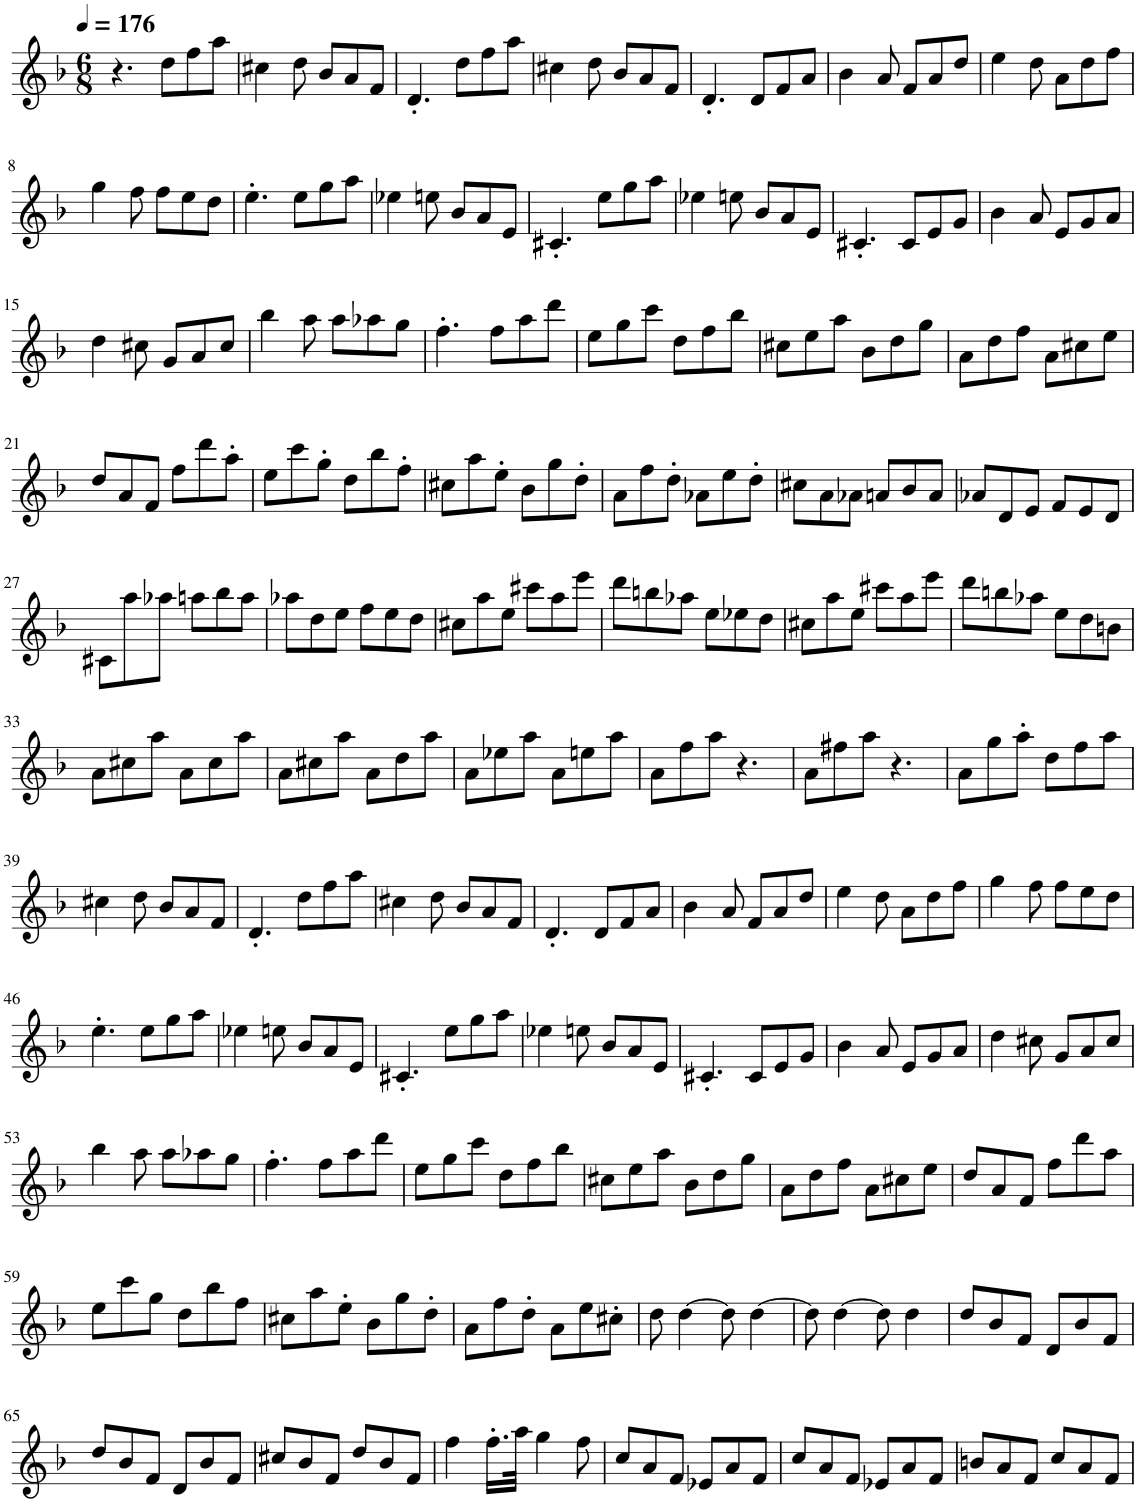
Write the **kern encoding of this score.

**kern
*part1
*staff1
*I"Piano
*I'Pno.
*clefG2
*k[b-]
*M6/8
*MM176
=1
4.r
8dd\L
8ff\
8aa\J
=2
4cc#X\
8dd\
8b-/L
8a/
8f/J
=3
4.d'/
8dd\L
8ff\
8aa\J
=4
4cc#X\
8dd\
8b-/L
8a/
8f/J
=5
4.d'/
8d/L
8f/
8a/J
=6
4b-\
8a/
8f/L
8a/
8dd/J
=7
4ee\
8dd\
8a\L
8dd\
8ff\J
!!LO:LB:g=z
=8
4gg\
8ff\
8ff\L
8ee\
8dd\J
=9
4.ee'\
8ee\L
8gg\
8aa\J
=10
4ee-X\
8een\
8b-/L
8a/
8e/J
=11
4.c#X'/
8ee\L
8gg\
8aa\J
=12
4ee-X\
8een\
8b-/L
8a/
8e/J
=13
4.c#X'/
8c#/L
8e/
8g/J
=14
4b-\
8a/
8e/L
8g/
8a/J
!!LO:LB:g=z
=15
4dd\
8cc#X\
8g/L
8a/
8cc#/J
=16
4bb-\
8aa\
8aa\L
8aa-X\
8gg\J
=17
4.ff'\
8ff\L
8aa\
8ddd\J
=18
8ee\L
8gg\
8ccc\J
8dd\L
8ff\
8bb-\J
=19
8cc#X\L
8ee\
8aa\J
8b-\L
8dd\
8gg\J
=20
8a\L
8dd\
8ff\J
8a\L
8cc#X\
8ee\J
!!LO:LB:g=z
=21
8dd/L
8a/
8f/J
8ff\L
8ddd\
8aa'\J
=22
8ee\L
8ccc\
8gg'\J
8dd\L
8bb-\
8ff'\J
=23
8cc#X\L
8aa\
8ee'\J
8b-\L
8gg\
8dd'\J
=24
8a\L
8ff\
8dd'\J
8a-X\L
8ee\
8dd'\J
=25
8cc#X\L
8a\
8a-X\J
8an/L
8b-/
8a/J
=26
8a-X/L
8d/
8e/J
8f/L
8e/
8d/J
!!LO:LB:g=z
=27
8c#X\L
8aa\
8aa-X\J
8aan\L
8bb-\
8aa\J
=28
8aa-X\L
8dd\
8ee\J
8ff\L
8ee\
8dd\J
=29
8cc#X\L
8aa\
8ee\J
8ccc#X\L
8aa\
8eee\J
=30
8ddd\L
8bbn\
8aa-X\J
8ee\L
8ee-X\
8dd\J
=31
8cc#X\L
8aa\
8ee\J
8ccc#X\L
8aa\
8eee\J
=32
8ddd\L
8bbn\
8aa-X\J
8ee\L
8dd\
8bn\J
!!LO:LB:g=z
=33
8a\L
8cc#X\
8aa\J
8a\L
8cc#\
8aa\J
=34
8a\L
8cc#X\
8aa\J
8a\L
8dd\
8aa\J
=35
8a\L
8ee-X\
8aa\J
8a\L
8een\
8aa\J
=36
8a\L
8ff\
8aa\J
4.r
=37
8a\L
8ff#X\
8aa\J
4.r
=38
8a\L
8gg\
8aa'\J
8dd\L
8ff\
8aa\J
!!LO:LB:g=z
=39
4cc#X\
8dd\
8b-/L
8a/
8f/J
=40
4.d'/
8dd\L
8ff\
8aa\J
=41
4cc#X\
8dd\
8b-/L
8a/
8f/J
=42
4.d'/
8d/L
8f/
8a/J
=43
4b-\
8a/
8f/L
8a/
8dd/J
=44
4ee\
8dd\
8a\L
8dd\
8ff\J
=45
4gg\
8ff\
8ff\L
8ee\
8dd\J
!!LO:LB:g=z
=46
4.ee'\
8ee\L
8gg\
8aa\J
=47
4ee-X\
8een\
8b-/L
8a/
8e/J
=48
4.c#X'/
8ee\L
8gg\
8aa\J
=49
4ee-X\
8een\
8b-/L
8a/
8e/J
=50
4.c#X'/
8c#/L
8e/
8g/J
=51
4b-\
8a/
8e/L
8g/
8a/J
=52
4dd\
8cc#X\
8g/L
8a/
8cc#/J
!!LO:LB:g=z
=53
4bb-\
8aa\
8aa\L
8aa-X\
8gg\J
=54
4.ff'\
8ff\L
8aa\
8ddd\J
=55
8ee\L
8gg\
8ccc\J
8dd\L
8ff\
8bb-\J
=56
8cc#X\L
8ee\
8aa\J
8b-\L
8dd\
8gg\J
=57
8a\L
8dd\
8ff\J
8a\L
8cc#X\
8ee\J
=58
8dd/L
8a/
8f/J
8ff\L
8ddd\
8aa\J
!!LO:LB:g=z
=59
8ee\L
8ccc\
8gg\J
8dd\L
8bb-\
8ff\J
=60
8cc#X\L
8aa\
8ee'\J
8b-\L
8gg\
8dd'\J
=61
8a\L
8ff\
8dd'\J
8a\L
8ee\
8cc#X'\J
=62
8dd\
[4dd\
8dd\]
[4dd\
=63
8dd\]
[4dd\
8dd\]
4dd\
=64
8dd/L
8b-/
8f/J
8d/L
8b-/
8f/J
!!LO:LB:g=z
=65
8dd/L
8b-/
8f/J
8d/L
8b-/
8f/J
=66
8cc#X/L
8b-/
8f/J
8dd/L
8b-/
8f/J
=67
4ff\
16.ff'\LL
32aa\JJk
4gg\
8ff\
=68
8cc/L
8a/
8f/J
8e-X/L
8a/
8f/J
=69
8cc/L
8a/
8f/J
8e-X/L
8a/
8f/J
=70
8bn/L
8a/
8f/J
8cc/L
8a/
8f/J
=
*-
